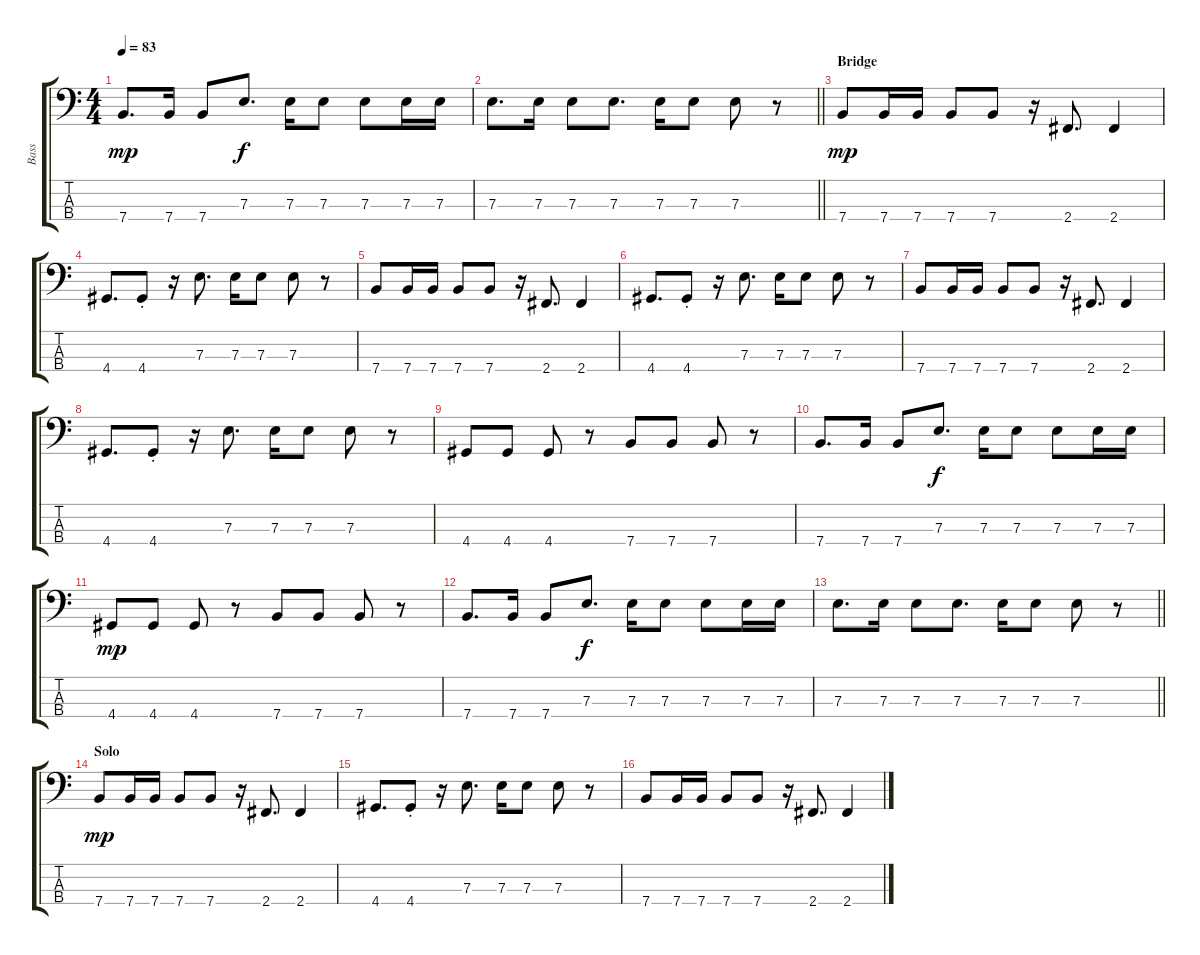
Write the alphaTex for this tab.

\track ("Bass" "Bass") {instrument electricbassfinger}
\staff {score tabs}
\tuning (G2 D2 A1 E1) {hide}
\ts (4 4)
\tempo 83
\clef f4
\ks c
7.4.8{d dy mp} 7.4.16 7.4.8 7.3.8{d dy f} 7.3.16 7.3.8 7.3.8 7.3.16 7.3.16 |
\barLineRight lightlight
7.3.8{d} 7.3.16 7.3.8 7.3.8{d} 7.3.16 7.3.8 7.3.8 r.8 |
\section ("" "Bridge")
7.4.8{dy mp} 7.4.16 7.4.16 7.4.8 7.4.8 r.16 2.4.8{d} 2.4.4 |
4.4.8{d} 4.4{st}.8 r.16 7.3.8{d} 7.3.16 7.3.8 7.3.8 r.8 |
7.4.8 7.4.16 7.4.16 7.4.8 7.4.8 r.16 2.4.8{d} 2.4.4 |
4.4.8{d} 4.4{st}.8 r.16 7.3.8{d} 7.3.16 7.3.8 7.3.8 r.8 |
7.4.8 7.4.16 7.4.16 7.4.8 7.4.8 r.16 2.4.8{d} 2.4.4 |
4.4.8{d} 4.4{st}.8 r.16 7.3.8{d} 7.3.16 7.3.8 7.3.8 r.8 |
4.4.8 4.4.8 4.4.8 r.8 7.4.8 7.4.8 7.4.8 r.8 |
7.4.8{d} 7.4.16 7.4.8 7.3.8{d dy f} 7.3.16 7.3.8 7.3.8 7.3.16 7.3.16 |
4.4.8{dy mp} 4.4.8 4.4.8 r.8 7.4.8 7.4.8 7.4.8 r.8 |
7.4.8{d} 7.4.16 7.4.8 7.3.8{d dy f} 7.3.16 7.3.8 7.3.8 7.3.16 7.3.16 |
\barLineRight lightlight
7.3.8{d} 7.3.16 7.3.8 7.3.8{d} 7.3.16 7.3.8 7.3.8 r.8 |
\section ("" "Solo")
7.4.8{dy mp} 7.4.16 7.4.16 7.4.8 7.4.8 r.16 2.4.8{d} 2.4.4 |
4.4.8{d} 4.4{st}.8 r.16 7.3.8{d} 7.3.16 7.3.8 7.3.8 r.8 |
7.4.8 7.4.16 7.4.16 7.4.8 7.4.8 r.16 2.4.8{d} 2.4.4
